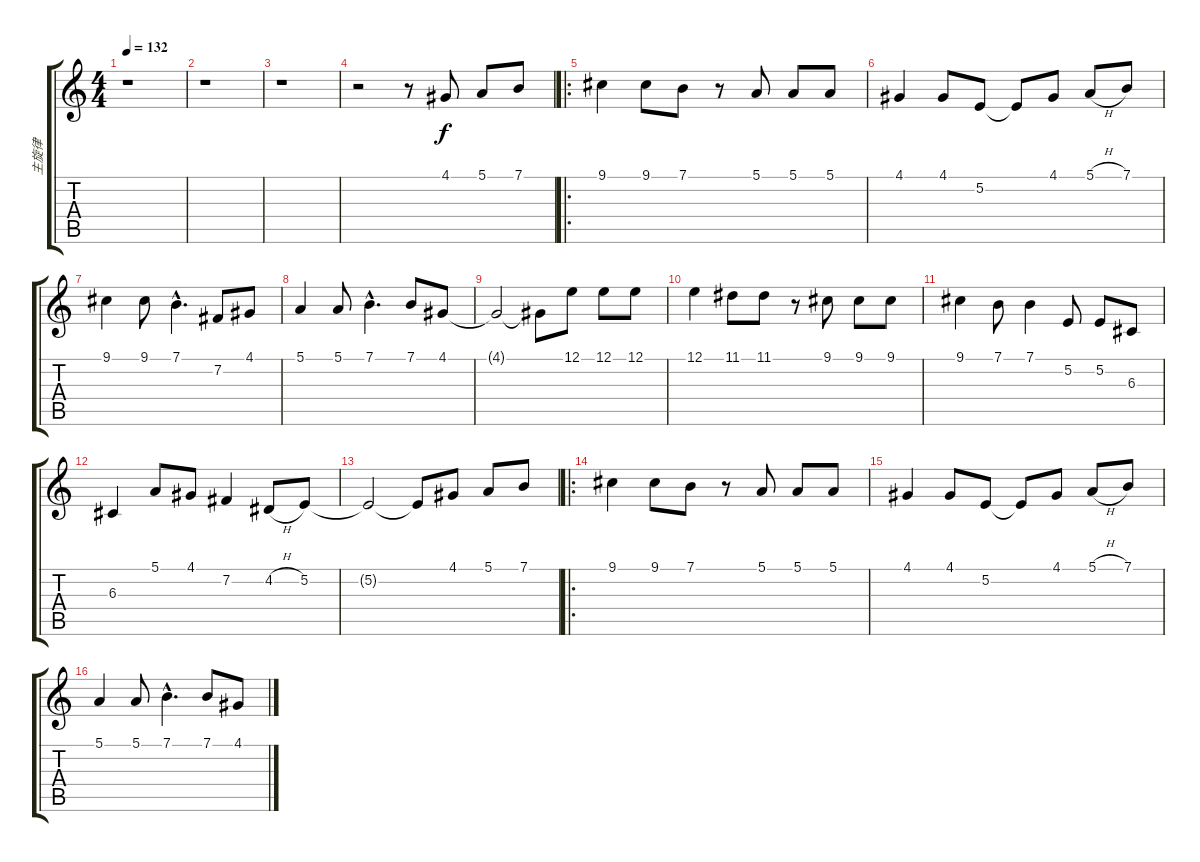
\track ("主旋律" "主旋律") {instrument vibraphone}
\staff {score tabs}
\tuning (E4 B3 G3 D3 A2 E2) {hide}
\ts (4 4)
\tempo 132
\clef g2
\ks c
r.1{dy f instrument vibraphone} |
r.1 |
r.1 |
r.2 r.8 4.1.8 5.1.8 7.1.8 |
\ro
9.1.4 9.1.8 7.1.8 r.8 5.1.8 5.1.8 5.1.8 |
4.1.4 4.1.8 5.2.8 5.2{t}.8 4.1.8 5.1{h}.8 7.1.8 |
9.1.4 9.1.8 7.1{hac}.4{d} 7.2.8 4.1.8 |
5.1.4 5.1.8 7.1{hac}.4{d} 7.1.8 4.1.8 |
4.1{t}.2 4.1{t}.8 12.1.8 12.1.8 12.1.8 |
12.1.4 11.1.8 11.1.8 r.8 9.1.8 9.1.8 9.1.8 |
9.1.4 7.1.8 7.1.4 5.2.8 5.2.8 6.3.8 |
6.3.4 5.1.8 4.1.8 7.2.4 4.2{h}.8 5.2.8 |
5.2{t}.2 5.2{t}.8 4.1.8 5.1.8 7.1.8 |
\ro
9.1.4 9.1.8 7.1.8 r.8 5.1.8 5.1.8 5.1.8 |
4.1.4 4.1.8 5.2.8 5.2{t}.8 4.1.8 5.1{h}.8 7.1.8 |
5.1.4 5.1.8 7.1{hac}.4{d} 7.1.8 4.1.8
